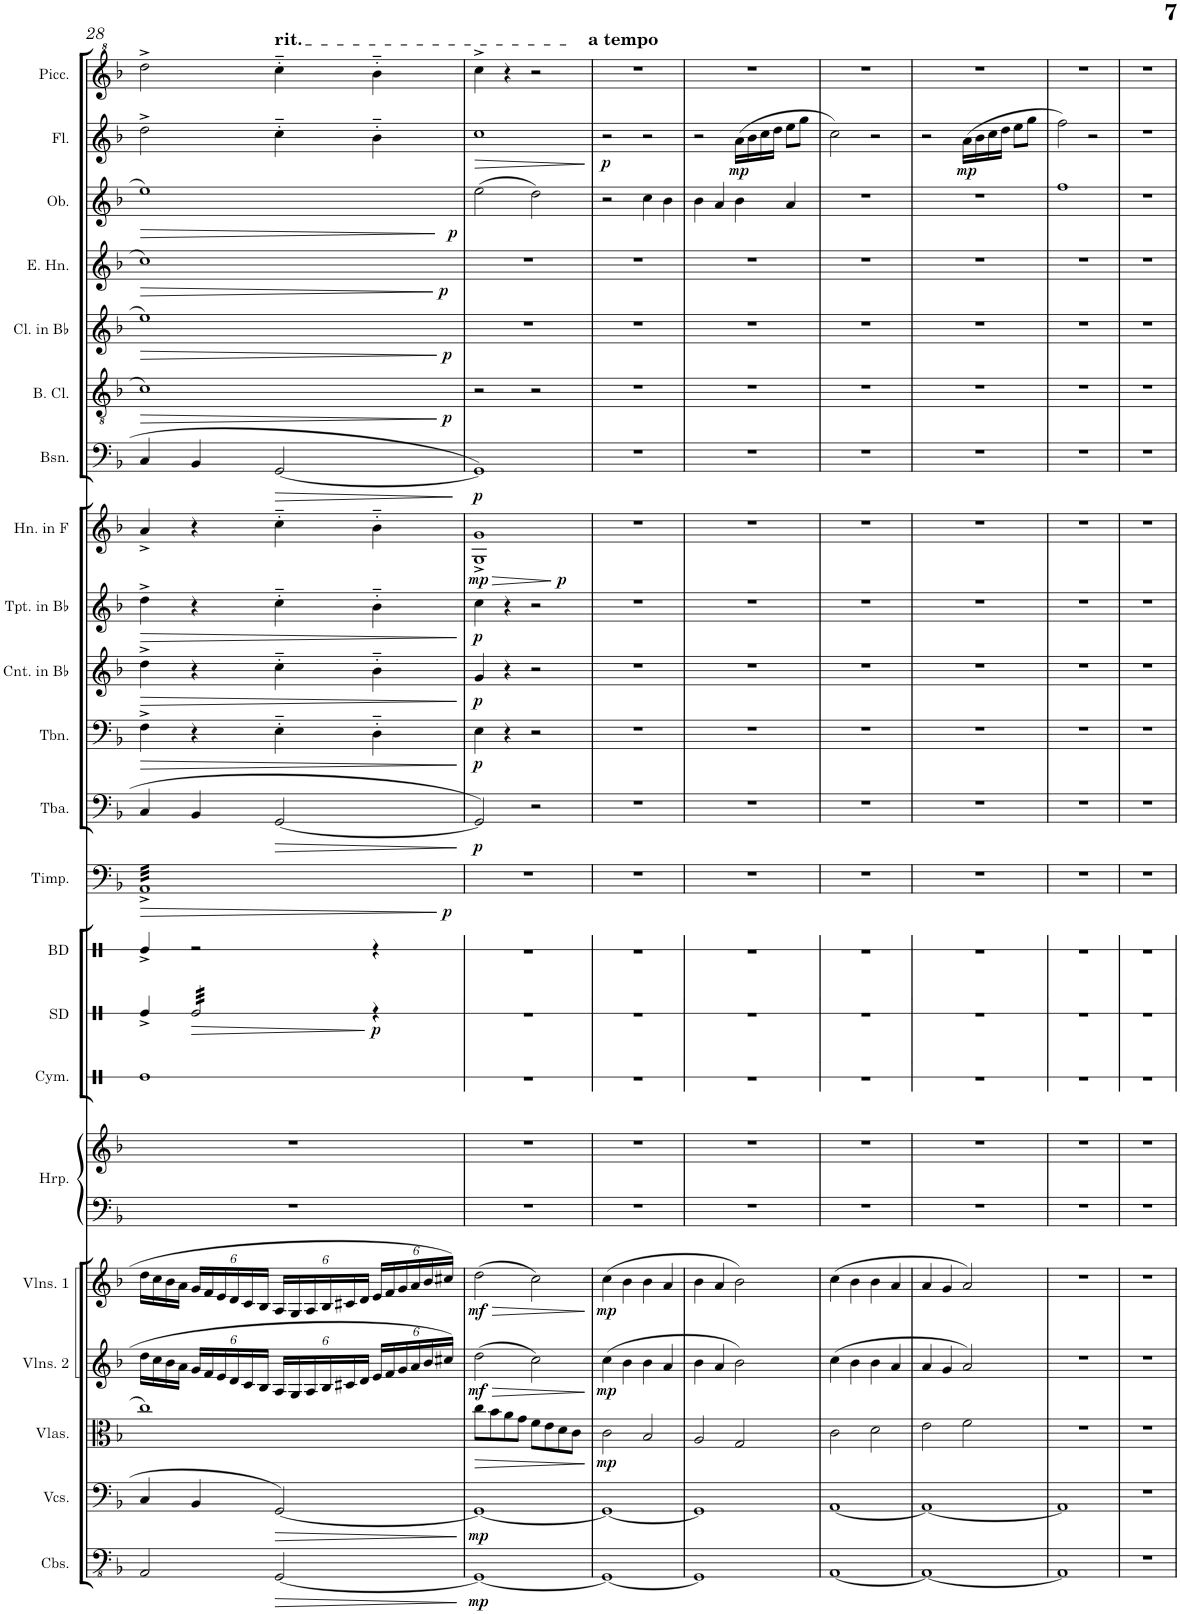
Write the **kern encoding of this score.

**kern	**dynam	**kern	**dynam	**kern	**dynam	**kern	**dynam	**kern	**dynam	**kern	**kern	**kern	**kern	**dynam	**kern	**kern	**dynam	**kern	**dynam	**kern	**dynam	**kern	**dynam	**kern	**dynam	**kern	**dynam	**kern	**dynam	**kern	**dynam	**kern	**dynam	**kern	**dynam	**kern	**dynam	**kern	**dynam	**kern
*part22	*part22	*part21	*part21	*part20	*part20	*part19	*part19	*part18	*part18	*part17	*part17	*part16	*part15	*part15	*part14	*part13	*part13	*part12	*part12	*part11	*part11	*part10	*part10	*part9	*part9	*part8	*part8	*part7	*part7	*part6	*part6	*part5	*part5	*part4	*part4	*part3	*part3	*part2	*part2	*part1
*staff23	*staff23	*staff22	*staff22	*staff21	*staff21	*staff20	*staff20	*staff19	*staff19	*staff18	*staff17	*staff16	*staff15	*staff15	*staff14	*staff13	*staff13	*staff12	*staff12	*staff11	*staff11	*staff10	*staff10	*staff9	*staff9	*staff8	*staff8	*staff7	*staff7	*staff6	*staff6	*staff5	*staff5	*staff4	*staff4	*staff3	*staff3	*staff2	*staff2	*staff1
*I"Contrabasses	*	*I"Violoncellos	*	*I"Violas	*	*I"Violins 2	*	*I"Violins 1	*	*I"Harp	*	*I"Cymbals	*I"Snare Drum	*	*I"Bass Drum	*I"Timpani	*	*I"Tuba	*	*I"Trombone	*	*I"Cornet in Bb	*	*I"Trumpet in Bb	*	*I"Horn in F	*	*I"Bassoon	*	*I"Bass Clarinet	*	*I"Clarinet in Bb	*	*I"English Horn	*	*I"Oboe	*	*I"Flute	*	*I"Piccolo
*I'Cbs.	*	*I'Vcs.	*	*I'Vlas.	*	*I'Vlns. 2	*	*I'Vlns. 1	*	*I'Hrp.	*	*I'Cym.	*I'SD	*	*I'BD	*I'Timp.	*	*I'Tba.	*	*I'Tbn.	*	*I'Cnt. in Bb	*	*I'Tpt. in Bb	*	*I'Hn. in F	*	*I'Bsn.	*	*I'B. Cl.	*	*I'Cl. in Bb	*	*I'E. Hn.	*	*I'Ob.	*	*I'Fl.	*	*I'Picc.
!!LO:PB:g=z
*clefFv4	*	*clefF4	*	*clefC3	*	*clefG2	*	*clefG2	*	*clefF4	*clefG2	*clefX	*clefX	*	*clefX	*clefF4	*	*clefF4	*	*clefF4	*	*clefG2	*	*clefG2	*	*clefG2	*	*clefF4	*	*clefGv2	*	*clefG2	*	*clefG2	*	*clefG2	*	*clefG2	*	*clefG^2
*	*	*	*	*	*	*	*	*	*	*	*	*	*	*	*	*	*	*	*	*	*	*Trd1c2	*	*Trd1c2	*	*Trd4c7	*	*	*	*Trd8c14	*	*Trd1c2	*	*Trd4c7	*	*	*	*	*	*Trd-7c-12
*k[b-]	*	*k[b-]	*	*k[b-]	*	*k[b-]	*	*k[b-]	*	*k[b-]	*k[b-]	*k[]	*k[]	*	*k[]	*k[b-]	*	*k[b-]	*	*k[b-]	*	*k[b-]	*	*k[b-]	*	*k[b-]	*	*k[b-]	*	*k[b-]	*	*k[b-]	*	*k[b-]	*	*k[b-]	*	*k[b-]	*	*k[b-]
*M4/4	*	*M4/4	*	*M4/4	*	*M4/4	*	*M4/4	*	*M4/4	*M4/4	*M4/4	*M4/4	*	*M4/4	*M4/4	*	*M4/4	*	*M4/4	*	*M4/4	*	*M4/4	*	*M4/4	*	*M4/4	*	*M4/4	*	*M4/4	*	*M4/4	*	*M4/4	*	*M4/4	*	*M4/4
=28	=28	=28	=28	=28	=28	=28	=28	=28	=28	=28	=28	=28	=28	=28	=28	=28	=28	=28	=28	=28	=28	=28	=28	=28	=28	=28	=28	=28	=28	=28	=28	=28	=28	=28	=28	=28	=28	=28	=28	=28
!	!	!	!	!	!	!	!	!	!	!	!	!	!	!	!	!	!LO:HP:b	!	!	!	!LO:HP:b	!	!LO:HP:b	!	!LO:HP:b	!	!	!	!	!	!LO:HP:b	!	!LO:HP:b	!	!LO:HP:b	!	!LO:HP:b	!	!	!
*	*	*	*	*	*	*	*	*	*	*	*	*	*	*	*	*^	*	*	*	*	*	*	*	*	*	*	*	*	*	*^	*	*^	*	*^	*	*^	*	*	*	*
*	*	*	*	*	*	*	*	*	*	*	*	*	*	*	*	*tremolo	*	*	*	*	*	*	*	*	*	*	*	*	*	*	*	*	*	*	*	*	*	*	*	*	*	*	*	*	*
2AAA/	.	4C/	.	1cc	.	16dd\LL	.	16dd\LL	.	1r	1r	1Re	4Re^/	.	4Re^/	32AA^LLL	3%2ryy	>	4C/	.	4F^\	>	4dd^\	>	4dd^\	>	4a^/	.	4C/	.	1c	3%2ryy	>	1ee	3%2ryy	>	1cc	3%2ryy	>	1ee	3%2ryy	>	2dd^\	.	2ddd^\
.	.	.	.	.	.	.	.	.	.	.	.	.	.	.	.	32AA^	.	.	.	.	.	.	.	.	.	.	.	.	.	.	.	.	.	.	.	.	.	.	.	.	.	.	.	.	.
.	.	.	.	.	.	16cc\	.	16cc\	.	.	.	.	.	.	.	32AA^	.	.	.	.	.	.	.	.	.	.	.	.	.	.	.	.	.	.	.	.	.	.	.	.	.	.	.	.	.
.	.	.	.	.	.	.	.	.	.	.	.	.	.	.	.	32AA^	.	.	.	.	.	.	.	.	.	.	.	.	.	.	.	.	.	.	.	.	.	.	.	.	.	.	.	.	.
.	.	.	.	.	.	16b-\	.	16b-\	.	.	.	.	.	.	.	32AA^	.	.	.	.	.	.	.	.	.	.	.	.	.	.	.	.	.	.	.	.	.	.	.	.	.	.	.	.	.
.	.	.	.	.	.	.	.	.	.	.	.	.	.	.	.	32AA^	.	.	.	.	.	.	.	.	.	.	.	.	.	.	.	.	.	.	.	.	.	.	.	.	.	.	.	.	.
.	.	.	.	.	.	16a\JJ	.	16a\JJ	.	.	.	.	.	.	.	32AA^	.	.	.	.	.	.	.	.	.	.	.	.	.	.	.	.	.	.	.	.	.	.	.	.	.	.	.	.	.
.	.	.	.	.	.	.	.	.	.	.	.	.	.	.	.	32AA^	.	.	.	.	.	.	.	.	.	.	.	.	.	.	.	.	.	.	.	.	.	.	.	.	.	.	.	.	.
*	*	*	*	*	*	*Xbrackettup	*	*Xbrackettup	*	*	*	*	*	*	*	*	*	*	*	*	*	*	*	*	*	*	*	*	*	*	*	*	*	*	*	*	*	*	*	*	*	*	*	*	*
!	!	!	!	!	!	!	!	!	!	!	!	!	!	!LO:HP:b	!	!	!	!	!	!	!	!	!	!	!	!	!	!	!	!	!	!	!	!	!	!	!	!	!	!	!	!	!	!	!
*	*	*	*	*	*	*	*	*	*	*	*	*	*tremolo	*	*	*	*	*	*	*	*	*	*	*	*	*	*	*	*	*	*	*	*	*	*	*	*	*	*	*	*	*	*	*	*
.	.	4BB-/	.	.	.	24g/LL	.	24g/LL	.	.	.	.	32Re/LLL	>	2r	32AA^	.	.	4BB-/	.	4r	.	4r	.	4r	.	4r	.	4BB-/	.	.	.	.	.	.	.	.	.	.	.	.	.	.	.	.
.	.	.	.	.	.	.	.	.	.	.	.	.	32Re/	.	.	32AA^	.	.	.	.	.	.	.	.	.	.	.	.	.	.	.	.	.	.	.	.	.	.	.	.	.	.	.	.	.
.	.	.	.	.	.	24f/	.	24f/	.	.	.	.	.	.	.	.	.	.	.	.	.	.	.	.	.	.	.	.	.	.	.	.	.	.	.	.	.	.	.	.	.	.	.	.	.
.	.	.	.	.	.	.	.	.	.	.	.	.	32Re/	.	.	32AA^	.	.	.	.	.	.	.	.	.	.	.	.	.	.	.	.	.	.	.	.	.	.	.	.	.	.	.	.	.
.	.	.	.	.	.	24e/	.	24e/	.	.	.	.	.	.	.	.	.	.	.	.	.	.	.	.	.	.	.	.	.	.	.	.	.	.	.	.	.	.	.	.	.	.	.	.	.
.	.	.	.	.	.	.	.	.	.	.	.	.	32Re/	.	.	32AA^	.	.	.	.	.	.	.	.	.	.	.	.	.	.	.	.	.	.	.	.	.	.	.	.	.	.	.	.	.
.	.	.	.	.	.	24d/	.	24d/	.	.	.	.	32Re/	.	.	32AA^	.	.	.	.	.	.	.	.	.	.	.	.	.	.	.	.	.	.	.	.	.	.	.	.	.	.	.	.	.
.	.	.	.	.	.	.	.	.	.	.	.	.	32Re/	.	.	32AA^	.	.	.	.	.	.	.	.	.	.	.	.	.	.	.	.	.	.	.	.	.	.	.	.	.	.	.	.	.
.	.	.	.	.	.	24c/	.	24c/	.	.	.	.	.	.	.	.	.	.	.	.	.	.	.	.	.	.	.	.	.	.	.	.	.	.	.	.	.	.	.	.	.	.	.	.	.
.	.	.	.	.	.	.	.	.	.	.	.	.	32Re/	.	.	32AA^	.	.	.	.	.	.	.	.	.	.	.	.	.	.	.	.	.	.	.	.	.	.	.	.	.	.	.	.	.
.	.	.	.	.	.	24B-/JJ	.	24B-/JJ	.	.	.	.	.	.	.	.	.	.	.	.	.	.	.	.	.	.	.	.	.	.	.	.	.	.	.	.	.	.	.	.	.	.	.	.	.
.	.	.	.	.	.	.	.	.	.	.	.	.	32Re/	.	.	32AA^	.	.	.	.	.	.	.	.	.	.	.	.	.	.	.	.	.	.	.	.	.	.	.	.	.	.	.	.	.
!	!	!	!	!	!	!	!	!	!	!	!	!	!	!	!	!	!	!	!	!	!	!	!	!	!	!	!	!	!	!	!	!	!	!	!	!	!	!	!	!	!	!	!	!	!LO:TX:a:t=rit.
!	!LO:HP:b	!	!LO:HP:b	!	!	!	!	!	!	!	!	!	!	!	!	!	!	!	!	!LO:HP:b	!	!	!	!	!	!	!	!	!	!LO:HP:b	!	!	!	!	!	!	!	!	!	!	!	!	!	!	!
[2GGG/	>	[2GG/	>	.	.	24A/LL	.	24A/LL	.	.	.	.	32Re/	.	.	32AA^	.	.	[2GG/	>	4E'~\	.	4cc'~\	.	4cc'~\	.	4cc'~\	.	[2GG/	>	.	.	.	.	.	.	.	.	.	.	.	.	4cc'~\	.	4ccc'~\
.	.	.	.	.	.	.	.	.	.	.	.	.	32Re/	.	.	32AA^	.	.	.	.	.	.	.	.	.	.	.	.	.	.	.	.	.	.	.	.	.	.	.	.	.	.	.	.	.
.	.	.	.	.	.	24G/	.	24G/	.	.	.	.	.	.	.	.	.	.	.	.	.	.	.	.	.	.	.	.	.	.	.	.	.	.	.	.	.	.	.	.	.	.	.	.	.
.	.	.	.	.	.	.	.	.	.	.	.	.	32Re/	.	.	32AA^	.	.	.	.	.	.	.	.	.	.	.	.	.	.	.	.	.	.	.	.	.	.	.	.	.	.	.	.	.
.	.	.	.	.	.	24A/	.	24A/	.	.	.	.	.	.	.	.	.	.	.	.	.	.	.	.	.	.	.	.	.	.	.	.	.	.	.	.	.	.	.	.	.	.	.	.	.
.	.	.	.	.	.	.	.	.	.	.	.	.	32Re/	.	.	32AA^	.	.	.	.	.	.	.	.	.	.	.	.	.	.	.	.	.	.	.	.	.	.	.	.	.	.	.	.	.
.	.	.	.	.	.	24B-/	.	24B-/	.	.	.	.	32Re/	.	.	32AA^	.	.	.	.	.	.	.	.	.	.	.	.	.	.	.	.	.	.	.	.	.	.	.	.	.	.	.	.	.
.	.	.	.	.	.	.	.	.	.	.	.	.	32Re/	.	.	32AA^	.	.	.	.	.	.	.	.	.	.	.	.	.	.	.	.	.	.	.	.	.	.	.	.	.	.	.	.	.
.	.	.	.	.	.	24c#X/	.	24c#X/	.	.	.	.	.	.	.	.	6..ryy	.	.	.	.	.	.	.	.	.	.	.	.	.	.	6..ryy	.	.	6..ryy	.	.	6..ryy	.	.	6..ryy	.	.	.	.
.	.	.	.	.	.	.	.	.	.	.	.	.	32Re/	.	.	32AA^	.	.	.	.	.	.	.	.	.	.	.	.	.	.	.	.	.	.	.	.	.	.	.	.	.	.	.	.	.
.	.	.	.	.	.	24d/JJ	.	24d/JJ	.	.	.	.	.	.	.	.	.	.	.	.	.	.	.	.	.	.	.	.	.	.	.	.	.	.	.	.	.	.	.	.	.	.	.	.	.
.	.	.	.	.	.	.	.	.	.	.	.	.	32Re/JJJ	.	.	32AA^	.	.	.	.	.	.	.	.	.	.	.	.	.	.	.	.	.	.	.	.	.	.	.	.	.	.	.	.	.
*	*	*	*	*	*	*	*	*	*	*	*	*	*Xtremolo	*	*	*	*	*	*	*	*	*	*	*	*	*	*	*	*	*	*	*	*	*	*	*	*	*	*	*	*	*	*	*	*
!	!	!	!	!	!	!	!	!	!	!	!	!	!	!LO:DY:n=1:b	!	!	!	!	!	!	!	!	!	!	!	!	!	!	!	!	!	!	!	!	!	!	!	!	!	!	!	!	!	!	!
.	.	.	.	.	.	24e/LL	.	24e/LL	.	.	.	.	4r	] p	4r	32AA^	.	.	.	.	4D'~\	.	4b-'~\	.	4b-'~\	.	4b-'~\	.	.	.	.	.	.	.	.	.	.	.	.	.	.	.	4b-'~\	.	4bb-'~\
.	.	.	.	.	.	.	.	.	.	.	.	.	.	.	.	32AA^	.	.	.	.	.	.	.	.	.	.	.	.	.	.	.	.	.	.	.	.	.	.	.	.	.	.	.	.	.
.	.	.	.	.	.	24f/	.	24f/	.	.	.	.	.	.	.	.	.	.	.	.	.	.	.	.	.	.	.	.	.	.	.	.	.	.	.	.	.	.	.	.	.	.	.	.	.
.	.	.	.	.	.	.	.	.	.	.	.	.	.	.	.	32AA^	.	.	.	.	.	.	.	.	.	.	.	.	.	.	.	.	.	.	.	.	.	.	.	.	.	.	.	.	.
.	.	.	.	.	.	24g/	.	24g/	.	.	.	.	.	.	.	.	.	.	.	.	.	.	.	.	.	.	.	.	.	.	.	.	.	.	.	.	.	.	.	.	.	.	.	.	.
.	.	.	.	.	.	.	.	.	.	.	.	.	.	.	.	32AA^	.	.	.	.	.	.	.	.	.	.	.	.	.	.	.	.	.	.	.	.	.	.	.	.	.	.	.	.	.
.	.	.	.	.	.	24a/	.	24a/	.	.	.	.	.	.	.	32AA^	.	.	.	.	.	.	.	.	.	.	.	.	.	.	.	.	.	.	.	.	.	.	.	.	.	.	.	.	.
.	.	.	.	.	.	.	.	.	.	.	.	.	.	.	.	32AA^	.	.	.	.	.	.	.	.	.	.	.	.	.	.	.	.	.	.	.	.	.	.	.	.	.	.	.	.	.
.	.	.	.	.	.	24b-/	.	24b-/	.	.	.	.	.	.	.	.	.	.	.	.	.	.	.	.	.	.	.	.	.	.	.	.	.	.	.	.	.	.	.	.	.	.	.	.	.
.	.	.	.	.	.	.	.	.	.	.	.	.	.	.	.	32AA^	.	.	.	.	.	.	.	.	.	.	.	.	.	.	.	.	.	.	.	.	.	.	.	.	.	.	.	.	.
!	!	!	!	!	!	!	!	!	!	!	!	!	!	!	!	!	!	!LO:DY:b	!	!	!	!	!	!	!	!	!	!	!	!	!	!	!LO:DY:b	!	!	!LO:DY:b	!	!	!LO:DY:b	!	!	!LO:DY:b	!	!	!
.	.	.	.	.	.	24cc#X/JJ	.	24cc#X/JJ	.	.	.	.	.	.	.	.	24ryy	p	.	.	.	.	.	.	.	.	.	.	.	.	.	24ryy	p	.	24ryy	p	.	24ryy	p	.	24ryy	p	.	.	.
.	.	.	.	.	.	.	.	.	.	.	.	.	.	.	.	32AA^JJJ	.	.	.	.	.	.	.	.	.	.	.	.	.	.	.	.	.	.	.	.	.	.	.	.	.	.	.	.	.
*	*	*	*	*	*	*	*	*	*	*	*	*	*	*	*	*Xtremolo	*	*	*	*	*	*	*	*	*	*	*	*	*	*	*	*	*	*	*	*	*	*	*	*	*	*	*	*	*
.	]	.	]	.	.	.	.	.	.	.	.	.	.	.	.	.	.	]	.	]	.	]	.	]	.	]	.	.	.	]	.	.	]	.	.	]	.	.	]	.	.	]	.	.	.
=29	=29	=29	=29	=29	=29	=29	=29	=29	=29	=29	=29	=29	=29	=29	=29	=29	=29	=29	=29	=29	=29	=29	=29	=29	=29	=29	=29	=29	=29	=29	=29	=29	=29	=29	=29	=29	=29	=29	=29	=29	=29	=29	=29	=29	=29
!	!LO:DY:b	!	!LO:DY:b	!	!LO:HP:b	!	!LO:HP:b	!	!LO:HP:b	!	!	!	!	!	!	!	!	!	!	!	!	!	!	!	!	!	!	!LO:HP:b	!	!	!	!	!	!	!	!	!	!	!	!	!	!	!	!LO:HP:b	!
!	!	!	!	!	!	!	!LO:DY:n=1:b	!	!LO:DY:n=1:b	!	!	!	!	!	!	!	!	!	!	!LO:DY:b	!	!LO:DY:b	!	!LO:DY:b	!	!LO:DY:b	!	!LO:DY:n=1:b	!	!LO:DY:b	!	!	!	!	!	!	!	!	!	!	!	!	!	!	!
*	*	*	*	*	*	*	*	*	*	*	*	*	*	*	*	*	*	*	*	*	*	*	*	*	*	*	*	*	*	*	*v	*v	*	*	*	*	*v	*v	*	*v	*v	*	*	*	*
*	*	*	*	*	*	*	*	*	*	*	*	*	*	*	*	*v	*v	*	*	*	*	*	*	*	*	*	*^	*	*	*	*	*	*v	*v	*	*	*	*	*	*	*	*
1GGG_	mp	1GG_	mp	8cc\L	>	(2dd\	> mf	(2dd\	> mf	1r	1r	1r	1r	.	1r	1r	.	2GG/]	p	4E\	p	4g/	p	4cc\	p	1G^ 1g^	2.ryy	> mp	1GG]	p	2r	.	1r	.	1r	.	(2ee\	.	1cc	>	4ccc^\
.	.	.	.	8b-\	.	.	.	.	.	.	.	.	.	.	.	.	.	.	.	.	.	.	.	.	.	.	.	.	.	.	.	.	.	.	.	.	.	.	.	.	.
.	.	.	.	8a\	.	.	.	.	.	.	.	.	.	.	.	.	.	.	.	4r	.	4r	.	4r	.	.	.	.	.	.	.	.	.	.	.	.	.	.	.	.	4r
.	.	.	.	8g\J	.	.	.	.	.	.	.	.	.	.	.	.	.	.	.	.	.	.	.	.	.	.	.	.	.	.	.	.	.	.	.	.	.	.	.	.	.
.	.	.	.	8f\L	.	2cc\)	.	2cc\)	.	.	.	.	.	.	.	.	.	2r	.	2r	.	2r	.	2r	.	.	.	.	.	.	2r	.	.	.	.	.	2dd\)	.	.	.	2r
.	.	.	.	8e\	.	.	.	.	.	.	.	.	.	.	.	.	.	.	.	.	.	.	.	.	.	.	.	.	.	.	.	.	.	.	.	.	.	.	.	.	.
!	!	!	!	!	!	!	!	!	!	!	!	!	!	!	!	!	!	!	!	!	!	!	!	!	!	!	!	!LO:DY:n=2:b	!	!	!	!	!	!	!	!	!	!	!	!	!
.	.	.	.	8d\	.	.	.	.	.	.	.	.	.	.	.	.	.	.	.	.	.	.	.	.	.	.	4ryy	p	.	.	.	.	.	.	.	.	.	.	.	.	.
.	.	.	.	8c\J	.	.	.	.	.	.	.	.	.	.	.	.	.	.	.	.	.	.	.	.	.	.	.	.	.	.	.	.	.	.	.	.	.	.	.	.	.
.	.	.	.	.	]	.	]	.	]	.	.	.	.	.	.	.	.	.	.	.	.	.	.	.	.	.	.	]	.	.	.	.	.	.	.	.	.	.	.	]	.
!	!	!	!	!	!	!	!	!	!	!	!	!	!	!	!	!	!	!	!	!	!	!	!	!	!	!	!	!	!	!	!	!	!	!	!	!	!	!	!	!	!LO:TX:a:B:t=a tempo
=30	=30	=30	=30	=30	=30	=30	=30	=30	=30	=30	=30	=30	=30	=30	=30	=30	=30	=30	=30	=30	=30	=30	=30	=30	=30	=30	=30	=30	=30	=30	=30	=30	=30	=30	=30	=30	=30	=30	=30	=30	=30
!	!	!	!	!	!LO:DY:b	!	!LO:DY:b	!	!LO:DY:b	!	!	!	!	!	!	!	!	!	!	!	!	!	!	!	!	!	!	!	!	!	!	!	!	!	!	!	!	!	!	!LO:DY:b	!
*	*	*	*	*	*	*	*	*	*	*	*	*	*	*	*	*	*	*	*	*	*	*	*	*	*	*v	*v	*	*	*	*	*	*	*	*	*	*	*	*	*	*
1GGG_	.	1GG_	.	2c\	mp	(4cc\	mp	(4cc\	mp	1r	1r	1r	1r	.	1r	1r	.	1r	.	1r	.	1r	.	1r	.	1r	.	1r	.	1r	.	1r	.	1r	.	2r	.	2r	p	1r
.	.	.	.	.	.	4b-\	.	4b-\	.	.	.	.	.	.	.	.	.	.	.	.	.	.	.	.	.	.	.	.	.	.	.	.	.	.	.	.	.	.	.	.
.	.	.	.	2B-/	.	4b-\	.	4b-\	.	.	.	.	.	.	.	.	.	.	.	.	.	.	.	.	.	.	.	.	.	.	.	.	.	.	.	4cc\	.	2r	.	.
.	.	.	.	.	.	4a/	.	4a/	.	.	.	.	.	.	.	.	.	.	.	.	.	.	.	.	.	.	.	.	.	.	.	.	.	.	.	4b-\	.	.	.	.
=31	=31	=31	=31	=31	=31	=31	=31	=31	=31	=31	=31	=31	=31	=31	=31	=31	=31	=31	=31	=31	=31	=31	=31	=31	=31	=31	=31	=31	=31	=31	=31	=31	=31	=31	=31	=31	=31	=31	=31	=31
1GGG]	.	1GG]	.	2A/	.	4b-\	.	4b-\	.	1r	1r	1r	1r	.	1r	1r	.	1r	.	1r	.	1r	.	1r	.	1r	.	1r	.	1r	.	1r	.	1r	.	4b-\	.	2r	.	1r
.	.	.	.	.	.	4a/	.	4a/	.	.	.	.	.	.	.	.	.	.	.	.	.	.	.	.	.	.	.	.	.	.	.	.	.	.	.	4a/	.	.	.	.
!	!	!	!	!	!	!	!	!	!	!	!	!	!	!	!	!	!	!	!	!	!	!	!	!	!	!	!	!	!	!	!	!	!	!	!	!	!	!	!LO:DY:b	!
.	.	.	.	2G/	.	2b-\)	.	2b-\)	.	.	.	.	.	.	.	.	.	.	.	.	.	.	.	.	.	.	.	.	.	.	.	.	.	.	.	4b-\	.	(16a\LL	mp	.
.	.	.	.	.	.	.	.	.	.	.	.	.	.	.	.	.	.	.	.	.	.	.	.	.	.	.	.	.	.	.	.	.	.	.	.	.	.	16b-\	.	.
.	.	.	.	.	.	.	.	.	.	.	.	.	.	.	.	.	.	.	.	.	.	.	.	.	.	.	.	.	.	.	.	.	.	.	.	.	.	16cc\	.	.
.	.	.	.	.	.	.	.	.	.	.	.	.	.	.	.	.	.	.	.	.	.	.	.	.	.	.	.	.	.	.	.	.	.	.	.	.	.	16dd\JJ	.	.
.	.	.	.	.	.	.	.	.	.	.	.	.	.	.	.	.	.	.	.	.	.	.	.	.	.	.	.	.	.	.	.	.	.	.	.	4a/	.	8ee\L	.	.
.	.	.	.	.	.	.	.	.	.	.	.	.	.	.	.	.	.	.	.	.	.	.	.	.	.	.	.	.	.	.	.	.	.	.	.	.	.	8gg\J	.	.
=32	=32	=32	=32	=32	=32	=32	=32	=32	=32	=32	=32	=32	=32	=32	=32	=32	=32	=32	=32	=32	=32	=32	=32	=32	=32	=32	=32	=32	=32	=32	=32	=32	=32	=32	=32	=32	=32	=32	=32	=32
[1AAA	.	[1AA	.	2c\	.	(4cc\	.	(4cc\	.	1r	1r	1r	1r	.	1r	1r	.	1r	.	1r	.	1r	.	1r	.	1r	.	1r	.	1r	.	1r	.	1r	.	1r	.	2cc\)	.	1r
.	.	.	.	.	.	4b-\	.	4b-\	.	.	.	.	.	.	.	.	.	.	.	.	.	.	.	.	.	.	.	.	.	.	.	.	.	.	.	.	.	.	.	.
.	.	.	.	2d\	.	4b-\	.	4b-\	.	.	.	.	.	.	.	.	.	.	.	.	.	.	.	.	.	.	.	.	.	.	.	.	.	.	.	.	.	2r	.	.
.	.	.	.	.	.	4a/	.	4a/	.	.	.	.	.	.	.	.	.	.	.	.	.	.	.	.	.	.	.	.	.	.	.	.	.	.	.	.	.	.	.	.
=33	=33	=33	=33	=33	=33	=33	=33	=33	=33	=33	=33	=33	=33	=33	=33	=33	=33	=33	=33	=33	=33	=33	=33	=33	=33	=33	=33	=33	=33	=33	=33	=33	=33	=33	=33	=33	=33	=33	=33	=33
1AAA_	.	1AA_	.	2e\	.	4a/	.	4a/	.	1r	1r	1r	1r	.	1r	1r	.	1r	.	1r	.	1r	.	1r	.	1r	.	1r	.	1r	.	1r	.	1r	.	1r	.	2r	.	1r
.	.	.	.	.	.	4g/	.	4g/	.	.	.	.	.	.	.	.	.	.	.	.	.	.	.	.	.	.	.	.	.	.	.	.	.	.	.	.	.	.	.	.
!	!	!	!	!	!	!	!	!	!	!	!	!	!	!	!	!	!	!	!	!	!	!	!	!	!	!	!	!	!	!	!	!	!	!	!	!	!	!	!LO:DY:b	!
.	.	.	.	2f\	.	2a/)	.	2a/)	.	.	.	.	.	.	.	.	.	.	.	.	.	.	.	.	.	.	.	.	.	.	.	.	.	.	.	.	.	(16a\LL	mp	.
.	.	.	.	.	.	.	.	.	.	.	.	.	.	.	.	.	.	.	.	.	.	.	.	.	.	.	.	.	.	.	.	.	.	.	.	.	.	16b-\	.	.
.	.	.	.	.	.	.	.	.	.	.	.	.	.	.	.	.	.	.	.	.	.	.	.	.	.	.	.	.	.	.	.	.	.	.	.	.	.	16cc\	.	.
.	.	.	.	.	.	.	.	.	.	.	.	.	.	.	.	.	.	.	.	.	.	.	.	.	.	.	.	.	.	.	.	.	.	.	.	.	.	16dd\JJ	.	.
.	.	.	.	.	.	.	.	.	.	.	.	.	.	.	.	.	.	.	.	.	.	.	.	.	.	.	.	.	.	.	.	.	.	.	.	.	.	8ee\L	.	.
.	.	.	.	.	.	.	.	.	.	.	.	.	.	.	.	.	.	.	.	.	.	.	.	.	.	.	.	.	.	.	.	.	.	.	.	.	.	8gg\J	.	.
=34	=34	=34	=34	=34	=34	=34	=34	=34	=34	=34	=34	=34	=34	=34	=34	=34	=34	=34	=34	=34	=34	=34	=34	=34	=34	=34	=34	=34	=34	=34	=34	=34	=34	=34	=34	=34	=34	=34	=34	=34
1AAA]	.	1AA]	.	1r	.	1r	.	1r	.	1r	1r	1r	1r	.	1r	1r	.	1r	.	1r	.	1r	.	1r	.	1r	.	1r	.	1r	.	1r	.	1r	.	1ff	.	2ff\)	.	1r
.	.	.	.	.	.	.	.	.	.	.	.	.	.	.	.	.	.	.	.	.	.	.	.	.	.	.	.	.	.	.	.	.	.	.	.	.	.	2r	.	.
=35	=35	=35	=35	=35	=35	=35	=35	=35	=35	=35	=35	=35	=35	=35	=35	=35	=35	=35	=35	=35	=35	=35	=35	=35	=35	=35	=35	=35	=35	=35	=35	=35	=35	=35	=35	=35	=35	=35	=35	=35
1r	.	1r	.	1r	.	1r	.	1r	.	1r	1r	1r	1r	.	1r	1r	.	1r	.	1r	.	1r	.	1r	.	1r	.	1r	.	1r	.	1r	.	1r	.	1r	.	1r	.	1r
=	=	=	=	=	=	=	=	=	=	=	=	=	=	=	=	=	=	=	=	=	=	=	=	=	=	=	=	=	=	=	=	=	=	=	=	=	=	=	=	=
*-	*-	*-	*-	*-	*-	*-	*-	*-	*-	*-	*-	*-	*-	*-	*-	*-	*-	*-	*-	*-	*-	*-	*-	*-	*-	*-	*-	*-	*-	*-	*-	*-	*-	*-	*-	*-	*-	*-	*-	*-
